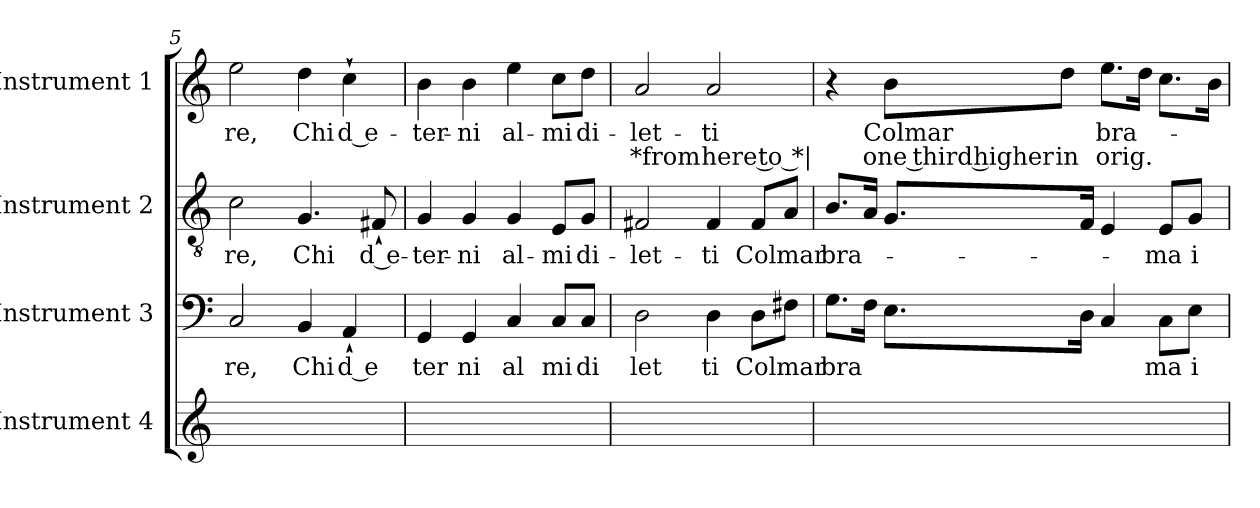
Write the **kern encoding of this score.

**kern	**kern	**text	**kern	**text	**kern	**text	**text
*part4	*part3	*part3	*part2	*part2	*part1	*part1	*part1
*staff4	*staff3	*staff3	*staff2	*staff2	*staff1	*staff1	*staff1
*I"Instrument 4	*I"Instrument 3	*	*I"Instrument 2	*	*I"Instrument 1	*	*
!!LO:LB:g=z
*clefG2	*clefF4	*	*clefGv2	*	*clefG2	*	*
*k[]	*k[]	*	*k[]	*	*k[]	*	*
=5	=5	=5	=5	=5	=5	=5	=5
!	!	!LO:LY:b	!	!LO:LY:b	!	!LO:LY:b	!
1ryy	2C/	re,	2c\	re,	2ee\	re,	.
!	!	!LO:LY:b	!	!LO:LY:b	!	!LO:LY:b	!
.	4BB/	Chi	4.G/	Chi	4dd\	Chi	.
!	!	!LO:LY:b	!	!	!	!LO:LY:b	!
.	4AA`</	d e	.	.	4cc`<\	d e-	.
!	!	!	!	!LO:LY:b	!	!	!
.	.	.	8F#X`</	d e-	.	.	.
=6	=6	=6	=6	=6	=6	=6	=6
!	!	!LO:LY:b	!	!LO:LY:b	!	!LO:LY:b	!
1ryy	4GG/	ter	4G/	-ter-	4b\	-ter-	.
!	!	!LO:LY:b	!	!LO:LY:b	!	!LO:LY:b	!
.	4GG/	ni	4G/	-ni	4b\	-ni	.
!	!	!LO:LY:b	!	!LO:LY:b	!	!LO:LY:b	!
.	4C/	al	4G/	al-	4ee\	al-	.
!	!	!LO:LY:b	!	!LO:LY:b	!	!LO:LY:b	!
.	8C/L	mi	8E/L	-mi	8cc\L	-mi	.
!	!	!LO:LY:b	!	!LO:LY:b	!	!LO:LY:b	!
.	8C/J	di	8G/J	di-	8dd\J	di-	.
=7	=7	=7	=7	=7	=7	=7	=7
!	!	!LO:LY:b	!	!LO:LY:b	!	!LO:LY:b	!LO:LY:b
1ryy	2D\	let	2F#X/	-let-	2a/	-let-	-*from
!	!	!LO:LY:b	!	!LO:LY:b	!	!LO:LY:b	!LO:LY:b
.	4D\	ti	4F#/	-ti	2a/	ti	here to *|
!	!	!LO:LY:b	!	!LO:LY:b	!	!	!
.	8D\L	Colmar	8F#/L	Colmar	.	.	.
.	8F#X\J	.	8A/J	.	.	.	.
=8	=8	=8	=8	=8	=8	=8	=8
!	!	!LO:LY:b	!	!LO:LY:b	!	!	!
1ryy	8.G\L	bra	8.B/L	bra-	4r	.	.
.	16F\Jk	.	16A/Jk	.	.	.	.
!	!	!	!	!	!	!LO:LY:b	!LO:LY:b
.	8.E\L	.	8.G/L	.	8b\L	Colmar	one third higher
!	!	!	!	!	!	!	!LO:LY:b
.	.	.	.	.	8dd\J	.	in
.	16D\Jk	.	16F/Jk	.	.	.	.
!	!	!	!	!	!	!LO:LY:b	!LO:LY:b
.	4C/	.	4E/	.	8.ee\L	bra-	-orig.
.	.	.	.	.	16dd\Jk	.	.
!	!	!LO:LY:b	!	!LO:LY:b	!	!	!
.	8C\L	ma	8E/L	-ma	8.cc\L	.	.
!	!	!LO:LY:b	!	!LO:LY:b	!	!	!
.	8E\J	i	8G/J	i	.	.	.
.	.	.	.	.	16b\Jk	.	.
=	=	=	=	=	=	=	=
*-	*-	*-	*-	*-	*-	*-	*-
